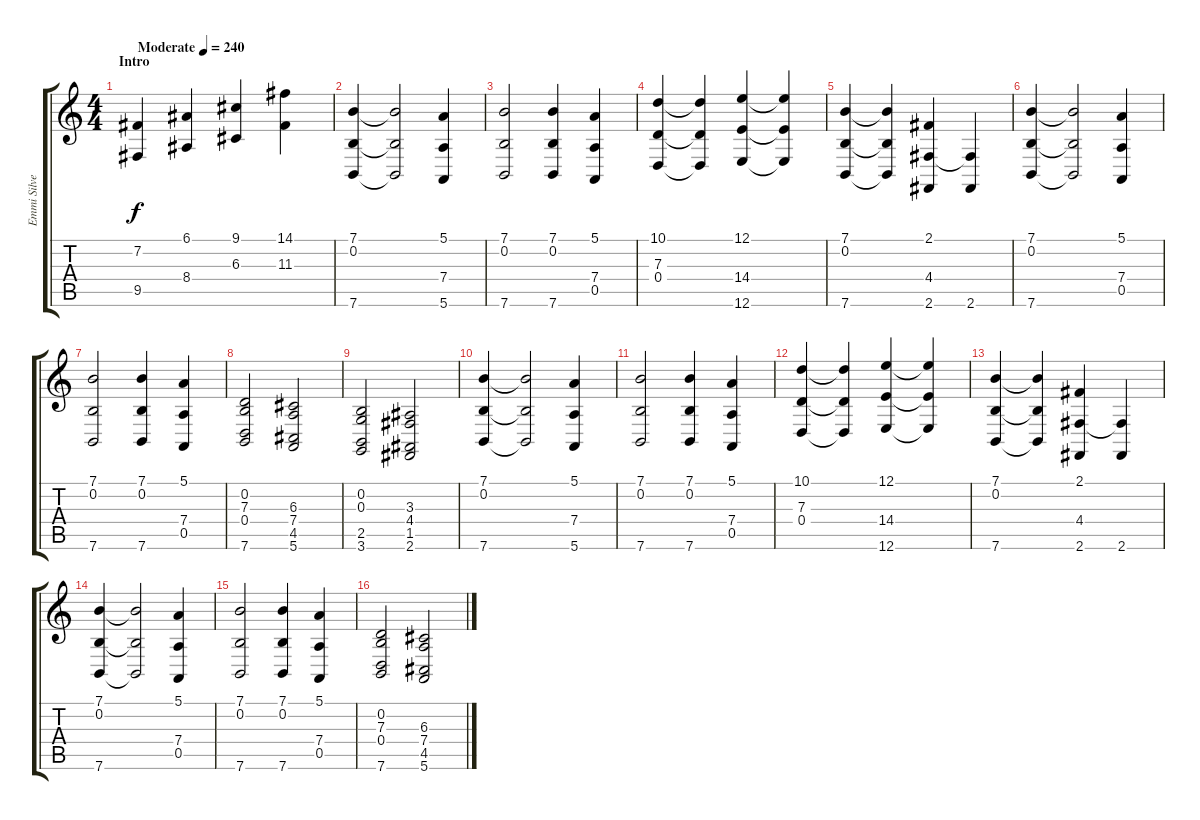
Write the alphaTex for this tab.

\track ("Emmi Silvennoinen" "Emmi Silve") {instrument tremolostrings}
\staff {score tabs}
\tuning (E4 B3 G3 D3 A2 E2) {hide}
\ts (4 4)
\section ("" "Intro")
\tempo (240 "Moderate")
\clef g2
\ks c
(7.2 9.5).4{dy f instrument tremolostrings} (6.1 8.4).4 (9.1 6.3).4 (14.1 11.3).4 |
(7.1 0.2 7.6).4 (7.1{t} 0.2{t} 7.6{t}).2 (5.1 7.4 5.6).4 |
(7.1 0.2 7.6).2 (7.1 0.2 7.6).4 (5.1 7.4 0.5).4 |
(10.1 7.3 0.4).4 (10.1{t} 7.3{t} 0.4{t}).4 (12.1 14.4 12.6).4 (12.1{t} 14.4{t} 12.6{t}).4 |
(7.1 0.2 7.6).4 (7.1{t} 0.2{t} 7.6{t}).4 (2.1 4.4 2.6).4 (4.4{t} 2.6).4 |
(7.1 0.2 7.6).4 (7.1{t} 0.2{t} 7.6{t}).2 (5.1 7.4 0.5).4 |
(7.1 0.2 7.6).2 (7.1 0.2 7.6).4 (5.1 7.4 0.5).4 |
(0.2 7.3 0.4 7.6).2 (6.3 7.4 4.5 5.6).2 |
(0.2 0.3 2.5 3.6).2 (3.3 4.4 1.5 2.6).2 |
(7.1 0.2 7.6).4 (7.1{t} 0.2{t} 7.6{t}).2 (5.1 7.4 5.6).4 |
(7.1 0.2 7.6).2 (7.1 0.2 7.6).4 (5.1 7.4 0.5).4 |
(10.1 7.3 0.4).4 (10.1{t} 7.3{t} 0.4{t}).4 (12.1 14.4 12.6).4 (12.1{t} 14.4{t} 12.6{t}).4 |
(7.1 0.2 7.6).4 (7.1{t} 0.2{t} 7.6{t}).4 (2.1 4.4 2.6).4 (4.4{t} 2.6).4 |
(7.1 0.2 7.6).4 (7.1{t} 0.2{t} 7.6{t}).2 (5.1 7.4 0.5).4 |
(7.1 0.2 7.6).2 (7.1 0.2 7.6).4 (5.1 7.4 0.5).4 |
(0.2 7.3 0.4 7.6).2 (6.3 7.4 4.5 5.6).2
